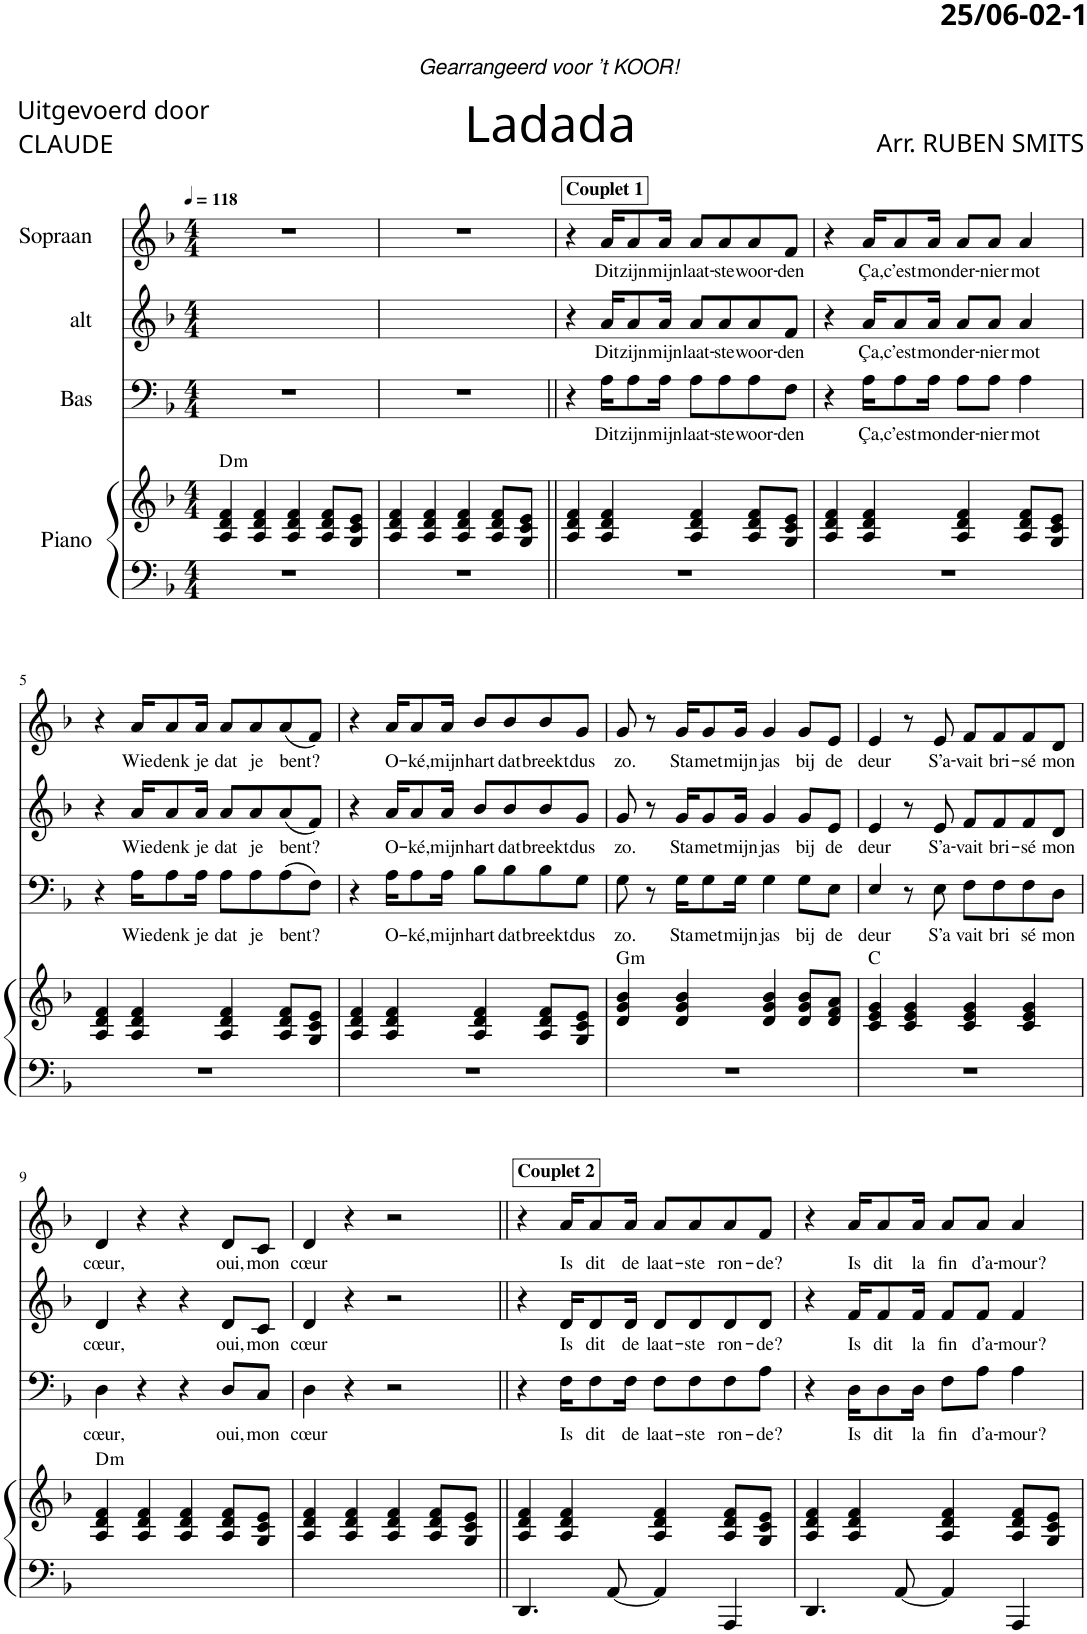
**kern	**kern	**harte	**kern	**text	**kern	**text	**kern	**text
*part4	*part4	*part4	*part3	*part3	*part2	*part2	*part1	*part1
*staff5	*staff4	*	*staff3	*staff3	*staff2	*staff2	*staff1	*staff1
*I"Piano	*	*	*I"Bas	*	*I"alt	*	*I"Sopraan	*
*I'Pno	*	*	*	*	*	*	*	*
*clefF4	*clefG2	*	*clefF4	*	*clefG2	*	*clefG2	*
*k[b-]	*k[b-]	*	*k[b-]	*	*k[b-]	*	*k[b-]	*
*M4/4	*M4/4	*	*M4/4	*	*M4/4	*	*M4/4	*
*MM118	*MM118	*	*MM118	*	*MM118	*	*MM118	*
=1	=1	=1	=1	=1	=1	=1	=1	=1
!	!	!LO:H:kt=m	!	!	!	!	!	!
1r	4A/ 4d/ 4f/	D:min	1r	.	1ryy	.	1r	.
.	4A/ 4d/ 4f/	.	.	.	.	.	.	.
.	4A/ 4d/ 4f/	.	.	.	.	.	.	.
.	8A/ 8d/ 8f/L	.	.	.	.	.	.	.
.	8G/ 8c/ 8e/J	.	.	.	.	.	.	.
=2	=2	=2	=2	=2	=2	=2	=2	=2
1r	4A/ 4d/ 4f/	.	1r	.	1ryy	.	1r	.
.	4A/ 4d/ 4f/	.	.	.	.	.	.	.
.	4A/ 4d/ 4f/	.	.	.	.	.	.	.
.	8A/ 8d/ 8f/L	.	.	.	.	.	.	.
.	8G/ 8c/ 8e/J	.	.	.	.	.	.	.
=3	=3	=3	=3	=3	=3	=3	=3	=3
!	!	!	!	!	!	!	!LO:TX:a:B:t=Couplet 1	!
1r	4A/ 4d/ 4f/	.	4r	.	4r	.	4r	.
!	!	!	!	!LO:LY:b	!	!LO:LY:b	!	!LO:LY:b
.	4A/ 4d/ 4f/	.	16A\KL	Dit	16a/KL	Dit	16a/KL	Dit
!	!	!	!	!LO:LY:b	!	!LO:LY:b	!	!LO:LY:b
.	.	.	8A\	zijn	8a/	zijn	8a/	zijn
!	!	!	!	!LO:LY:b	!	!LO:LY:b	!	!LO:LY:b
.	.	.	16A\Jk	mijn	16a/Jk	mijn	16a/Jk	mijn
!	!	!	!	!LO:LY:b	!	!LO:LY:b	!	!LO:LY:b
.	4A/ 4d/ 4f/	.	8A\L	laat-	8a/L	laat-	8a/L	laat-
!	!	!	!	!LO:LY:b	!	!LO:LY:b	!	!LO:LY:b
.	.	.	8A\	-ste	8a/	-ste	8a/	-ste
!	!	!	!	!LO:LY:b	!	!LO:LY:b	!	!LO:LY:b
.	8A/ 8d/ 8f/L	.	8A\	woor-	8a/	woor-	8a/	woor-
!	!	!	!	!LO:LY:b	!	!LO:LY:b	!	!LO:LY:b
.	8G/ 8c/ 8e/J	.	8F\J	-den	8f/J	-den	8f/J	-den
=4	=4	=4	=4	=4	=4	=4	=4	=4
1r	4A/ 4d/ 4f/	.	4r	.	4r	.	4r	.
!	!	!	!	!LO:LY:b	!	!LO:LY:b	!	!LO:LY:b
.	4A/ 4d/ 4f/	.	16A\KL	Ça,	16a/KL	Ça,	16a/KL	Ça,
!	!	!	!	!LO:LY:b	!	!LO:LY:b	!	!LO:LY:b
.	.	.	8A\	c’est	8a/	c’est	8a/	c’est
!	!	!	!	!LO:LY:b	!	!LO:LY:b	!	!LO:LY:b
.	.	.	16A\Jk	mon	16a/Jk	mon	16a/Jk	mon
!	!	!	!	!LO:LY:b	!	!LO:LY:b	!	!LO:LY:b
.	4A/ 4d/ 4f/	.	8A\L	der-	8a/L	der-	8a/L	der-
!	!	!	!	!LO:LY:b	!	!LO:LY:b	!	!LO:LY:b
.	.	.	8A\J	-nier	8a/J	-nier	8a/J	-nier
!	!	!	!	!LO:LY:b	!	!LO:LY:b	!	!LO:LY:b
.	8A/ 8d/ 8f/L	.	4A\	mot	4a/	mot	4a/	mot
.	8G/ 8c/ 8e/J	.	.	.	.	.	.	.
!!LO:LB:g=z
=5	=5	=5	=5	=5	=5	=5	=5	=5
1r	4A/ 4d/ 4f/	.	4r	.	4r	.	4r	.
!	!	!	!	!LO:LY:b	!	!LO:LY:b	!	!LO:LY:b
.	4A/ 4d/ 4f/	.	16A\KL	Wie	16a/KL	Wie	16a/KL	Wie
!	!	!	!	!LO:LY:b	!	!LO:LY:b	!	!LO:LY:b
.	.	.	8A\	denk	8a/	denk	8a/	denk
!	!	!	!	!LO:LY:b	!	!LO:LY:b	!	!LO:LY:b
.	.	.	16A\Jk	je	16a/Jk	je	16a/Jk	je
!	!	!	!	!LO:LY:b	!	!LO:LY:b	!	!LO:LY:b
.	4A/ 4d/ 4f/	.	8A\L	dat	8a/L	dat	8a/L	dat
!	!	!	!	!LO:LY:b	!	!LO:LY:b	!	!LO:LY:b
.	.	.	8A\	je	8a/	je	8a/	je
!	!	!	!	!LO:LY:b	!	!LO:LY:b	!	!LO:LY:b
.	8A/ 8d/ 8f/L	.	(>8A\	bent?	(<8a/	bent?	(<8a/	bent?
.	8G/ 8c/ 8e/J	.	8F\J)	.	8f/J)	.	8f/J)	.
=6	=6	=6	=6	=6	=6	=6	=6	=6
1r	4A/ 4d/ 4f/	.	4r	.	4r	.	4r	.
!	!	!	!	!LO:LY:b	!	!LO:LY:b	!	!LO:LY:b
.	4A/ 4d/ 4f/	.	16A\KL	O-	16a/KL	O-	16a/KL	O-
!	!	!	!	!LO:LY:b	!	!LO:LY:b	!	!LO:LY:b
.	.	.	8A\	-ké,	8a/	-ké,	8a/	-ké,
!	!	!	!	!LO:LY:b	!	!LO:LY:b	!	!LO:LY:b
.	.	.	16A\Jk	mijn	16a/Jk	mijn	16a/Jk	mijn
!	!	!	!	!LO:LY:b	!	!LO:LY:b	!	!LO:LY:b
.	4A/ 4d/ 4f/	.	8B-\L	hart	8b-/L	hart	8b-/L	hart
!	!	!	!	!LO:LY:b	!	!LO:LY:b	!	!LO:LY:b
.	.	.	8B-\	dat	8b-/	dat	8b-/	dat
!	!	!	!	!LO:LY:b	!	!LO:LY:b	!	!LO:LY:b
.	8A/ 8d/ 8f/L	.	8B-\	breekt	8b-/	breekt	8b-/	breekt
!	!	!	!	!LO:LY:b	!	!LO:LY:b	!	!LO:LY:b
.	8G/ 8c/ 8e/J	.	8G\J	dus	8g/J	dus	8g/J	dus
=7	=7	=7	=7	=7	=7	=7	=7	=7
!	!	!LO:H:kt=m	!	!LO:LY:b	!	!LO:LY:b	!	!LO:LY:b
1r	4d/ 4g/ 4b-/	G:min	8G\	zo.	8g/	zo.	8g/	zo.
.	.	.	8r	.	8r	.	8r	.
!	!	!	!	!LO:LY:b	!	!LO:LY:b	!	!LO:LY:b
.	4d/ 4g/ 4b-/	.	16G\KL	Sta	16g/KL	Sta	16g/KL	Sta
!	!	!	!	!LO:LY:b	!	!LO:LY:b	!	!LO:LY:b
.	.	.	8G\	met	8g/	met	8g/	met
!	!	!	!	!LO:LY:b	!	!LO:LY:b	!	!LO:LY:b
.	.	.	16G\Jk	mijn	16g/Jk	mijn	16g/Jk	mijn
!	!	!	!	!LO:LY:b	!	!LO:LY:b	!	!LO:LY:b
.	4d/ 4g/ 4b-/	.	4G\	jas	4g/	jas	4g/	jas
!	!	!	!	!LO:LY:b	!	!LO:LY:b	!	!LO:LY:b
.	8d/ 8g/ 8b-/L	.	8G\L	bij	8g/L	bij	8g/L	bij
!	!	!	!	!LO:LY:b	!	!LO:LY:b	!	!LO:LY:b
.	8d/ 8f/ 8a/J	.	8E\J	de	8e/J	de	8e/J	de
=8	=8	=8	=8	=8	=8	=8	=8	=8
!	!	!	!	!LO:LY:b	!	!LO:LY:b	!	!LO:LY:b
1r	4c/ 4e/ 4g/	C:maj	4E/	deur	4e/	deur	4e/	deur
.	4c/ 4e/ 4g/	.	8r	.	8r	.	8r	.
!	!	!	!	!LO:LY:b	!	!LO:LY:b	!	!LO:LY:b
.	.	.	8E\	S’a	8e/	S’a-	8e/	S’a-
!	!	!	!	!LO:LY:b	!	!LO:LY:b	!	!LO:LY:b
.	4c/ 4e/ 4g/	.	8F\L	-vait	8f/L	-vait	8f/L	-vait
!	!	!	!	!LO:LY:b	!	!LO:LY:b	!	!LO:LY:b
.	.	.	8F\	bri	8f/	bri-	8f/	bri-
!	!	!	!	!LO:LY:b	!	!LO:LY:b	!	!LO:LY:b
.	4c/ 4e/ 4g/	.	8F\	-sé	8f/	-sé	8f/	-sé
!	!	!	!	!LO:LY:b	!	!LO:LY:b	!	!LO:LY:b
.	.	.	8D\J	mon	8d/J	mon	8d/J	mon
!!LO:LB:g=z
=9	=9	=9	=9	=9	=9	=9	=9	=9
!	!	!LO:H:kt=m	!	!LO:LY:b	!	!LO:LY:b	!	!LO:LY:b
1ryy	4A/ 4d/ 4f/	D:min	4D\	cœur,	4d/	cœur,	4d/	cœur,
.	4A/ 4d/ 4f/	.	4r	.	4r	.	4r	.
.	4A/ 4d/ 4f/	.	4r	.	4r	.	4r	.
!	!	!	!	!LO:LY:b	!	!LO:LY:b	!	!LO:LY:b
.	8A/ 8d/ 8f/L	.	8D/L	oui,	8d/L	oui,	8d/L	oui,
!	!	!	!	!LO:LY:b	!	!LO:LY:b	!	!LO:LY:b
.	8G/ 8c/ 8e/J	.	8C/J	mon	8c/J	mon	8c/J	mon
=10	=10	=10	=10	=10	=10	=10	=10	=10
!	!	!	!	!LO:LY:b	!	!LO:LY:b	!	!LO:LY:b
1ryy	4A/ 4d/ 4f/	.	4D\	cœur	4d/	cœur	4d/	cœur
.	4A/ 4d/ 4f/	.	4r	.	4r	.	4r	.
.	4A/ 4d/ 4f/	.	2r	.	2r	.	2r	.
.	8A/ 8d/ 8f/L	.	.	.	.	.	.	.
.	8G/ 8c/ 8e/J	.	.	.	.	.	.	.
=11||	=11||	=11||	=11||	=11||	=11||	=11||	=11||	=11||
!	!	!	!	!	!	!	!LO:TX:a:B:t=Couplet 2	!
4.DD/	4A/ 4d/ 4f/	.	4r	.	4r	.	4r	.
!	!	!	!	!LO:LY:b	!	!LO:LY:b	!	!LO:LY:b
.	4A/ 4d/ 4f/	.	16F\KL	Is	16d/KL	Is	16a/KL	Is
!	!	!	!	!LO:LY:b	!	!LO:LY:b	!	!LO:LY:b
.	.	.	8F\	dit	8d/	dit	8a/	dit
[8AA/	.	.	.	.	.	.	.	.
!	!	!	!	!LO:LY:b	!	!LO:LY:b	!	!LO:LY:b
.	.	.	16F\Jk	de	16d/Jk	de	16a/Jk	de
!	!	!	!	!LO:LY:b	!	!LO:LY:b	!	!LO:LY:b
4AA/]	4A/ 4d/ 4f/	.	8F\L	laat-	8d/L	laat-	8a/L	laat-
!	!	!	!	!LO:LY:b	!	!LO:LY:b	!	!LO:LY:b
.	.	.	8F\	-ste	8d/	-ste	8a/	-ste
!	!	!	!	!LO:LY:b	!	!LO:LY:b	!	!LO:LY:b
4AAA/	8A/ 8d/ 8f/L	.	8F\	ron-	8d/	ron-	8a/	ron-
!	!	!	!	!LO:LY:b	!	!LO:LY:b	!	!LO:LY:b
.	8G/ 8c/ 8e/J	.	8A\J	-de?	8d/J	-de?	8f/J	-de?
=12	=12	=12	=12	=12	=12	=12	=12	=12
4.DD/	4A/ 4d/ 4f/	.	4r	.	4r	.	4r	.
!	!	!	!	!LO:LY:b	!	!LO:LY:b	!	!LO:LY:b
.	4A/ 4d/ 4f/	.	16D\KL	Is	16f/KL	Is	16a/KL	Is
!	!	!	!	!LO:LY:b	!	!LO:LY:b	!	!LO:LY:b
.	.	.	8D\	dit	8f/	dit	8a/	dit
[8AA/	.	.	.	.	.	.	.	.
!	!	!	!	!LO:LY:b	!	!LO:LY:b	!	!LO:LY:b
.	.	.	16D\Jk	la	16f/Jk	la	16a/Jk	la
!	!	!	!	!LO:LY:b	!	!LO:LY:b	!	!LO:LY:b
4AA/]	4A/ 4d/ 4f/	.	8F\L	fin	8f/L	fin	8a/L	fin
!	!	!	!	!LO:LY:b	!	!LO:LY:b	!	!LO:LY:b
.	.	.	8A\J	d’a-	8f/J	d’a-	8a/J	d’a-
!	!	!	!	!LO:LY:b	!	!LO:LY:b	!	!LO:LY:b
4AAA/	8A/ 8d/ 8f/L	.	4A\	-mour?	4f/	-mour?	4a/	-mour?
.	8G/ 8c/ 8e/J	.	.	.	.	.	.	.
=	=	=	=	=	=	=	=	=
*-	*-	*-	*-	*-	*-	*-	*-	*-
